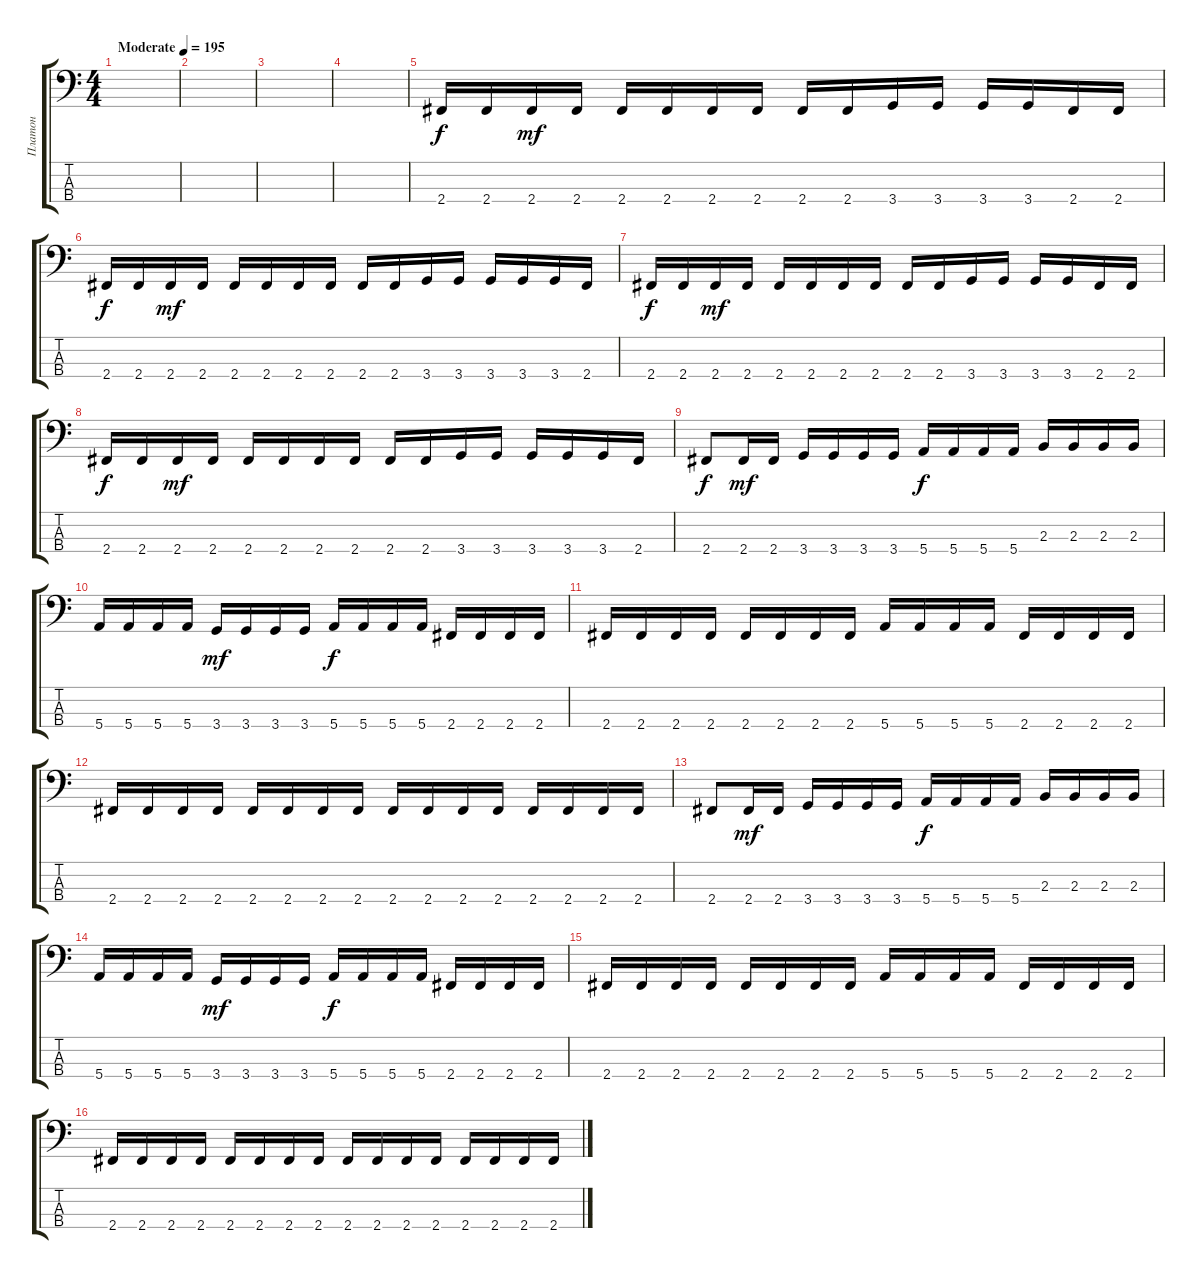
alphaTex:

\track ("Платон" "Платон") {instrument electricbassfinger}
\staff {score tabs}
\tuning (G2 D2 A1 E1) {hide}
\ts (4 4)
\tempo (195 "Moderate")
\clef f4
\ks c
|
|
|
|
2.4.16 2.4.16 2.4.16{dy mf} 2.4.16 2.4.16 2.4.16 2.4.16 2.4.16 2.4.16 2.4.16 3.4.16 3.4.16 3.4.16 3.4.16 2.4.16 2.4.16 |
2.4.16{dy f} 2.4.16 2.4.16{dy mf} 2.4.16 2.4.16 2.4.16 2.4.16 2.4.16 2.4.16 2.4.16 3.4.16 3.4.16 3.4.16 3.4.16 3.4.16 2.4.16 |
2.4.16{dy f} 2.4.16 2.4.16{dy mf} 2.4.16 2.4.16 2.4.16 2.4.16 2.4.16 2.4.16 2.4.16 3.4.16 3.4.16 3.4.16 3.4.16 2.4.16 2.4.16 |
2.4.16{dy f} 2.4.16 2.4.16{dy mf} 2.4.16 2.4.16 2.4.16 2.4.16 2.4.16 2.4.16 2.4.16 3.4.16 3.4.16 3.4.16 3.4.16 3.4.16 2.4.16 |
2.4.8{dy f} 2.4.16{dy mf} 2.4.16 3.4.16 3.4.16 3.4.16 3.4.16 5.4.16{dy f} 5.4.16 5.4.16 5.4.16 2.3.16 2.3.16 2.3.16 2.3.16 |
5.4.16 5.4.16 5.4.16 5.4.16 3.4.16{dy mf} 3.4.16 3.4.16 3.4.16 5.4.16{dy f} 5.4.16 5.4.16 5.4.16 2.4.16 2.4.16 2.4.16 2.4.16 |
2.4.16 2.4.16 2.4.16 2.4.16 2.4.16 2.4.16 2.4.16 2.4.16 5.4.16 5.4.16 5.4.16 5.4.16 2.4.16 2.4.16 2.4.16 2.4.16 |
2.4.16 2.4.16 2.4.16 2.4.16 2.4.16 2.4.16 2.4.16 2.4.16 2.4.16 2.4.16 2.4.16 2.4.16 2.4.16 2.4.16 2.4.16 2.4.16 |
2.4.8 2.4.16{dy mf} 2.4.16 3.4.16 3.4.16 3.4.16 3.4.16 5.4.16{dy f} 5.4.16 5.4.16 5.4.16 2.3.16 2.3.16 2.3.16 2.3.16 |
5.4.16 5.4.16 5.4.16 5.4.16 3.4.16{dy mf} 3.4.16 3.4.16 3.4.16 5.4.16{dy f} 5.4.16 5.4.16 5.4.16 2.4.16 2.4.16 2.4.16 2.4.16 |
2.4.16 2.4.16 2.4.16 2.4.16 2.4.16 2.4.16 2.4.16 2.4.16 5.4.16 5.4.16 5.4.16 5.4.16 2.4.16 2.4.16 2.4.16 2.4.16 |
2.4.16 2.4.16 2.4.16 2.4.16 2.4.16 2.4.16 2.4.16 2.4.16 2.4.16 2.4.16 2.4.16 2.4.16 2.4.16 2.4.16 2.4.16 2.4.16
